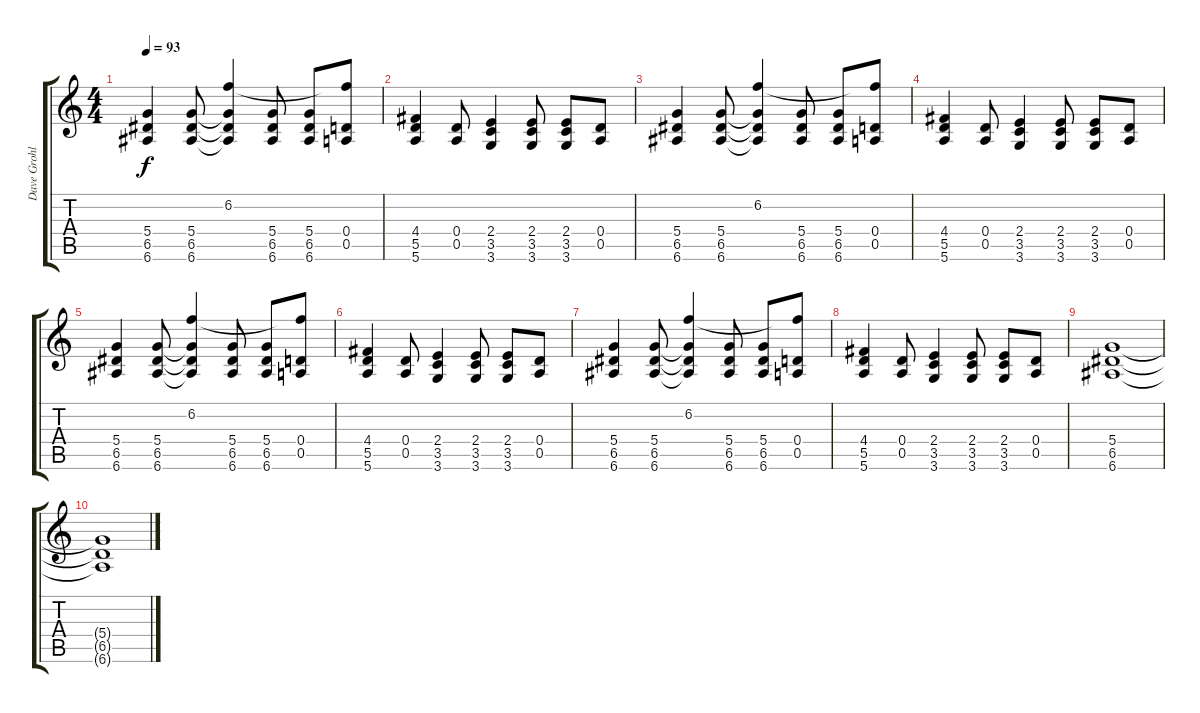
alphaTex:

\track ("Dave Grohl" "Dave Grohl") {instrument acousticguitarsteel}
\staff {score tabs}
\tuning (E4 B3 G3 D3 A2 E2) {hide}
\ts (4 4)
\tempo 93
\clef g2
\ks c
(5.4 6.5 6.6).4{dy f} (5.4 6.5 6.6).8 (6.2 5.4{t} 6.5{t} 6.6{t}).4 (5.4 6.5 6.6).8 (5.4 6.5 6.6).8 (6.2{t} 0.4 0.5).8 |
(4.4 5.5 5.6).4 (0.4 0.5).8 (2.4 3.5 3.6).4 (2.4 3.5 3.6).8 (2.4 3.5 3.6).8 (0.4 0.5).8 |
(5.4 6.5 6.6).4 (5.4 6.5 6.6).8 (6.2 5.4{t} 6.5{t} 6.6{t}).4 (5.4 6.5 6.6).8 (5.4 6.5 6.6).8 (6.2{t} 0.4 0.5).8 |
(4.4 5.5 5.6).4 (0.4 0.5).8 (2.4 3.5 3.6).4 (2.4 3.5 3.6).8 (2.4 3.5 3.6).8 (0.4 0.5).8 |
(5.4 6.5 6.6).4 (5.4 6.5 6.6).8 (6.2 5.4{t} 6.5{t} 6.6{t}).4 (5.4 6.5 6.6).8 (5.4 6.5 6.6).8 (6.2{t} 0.4 0.5).8 |
(4.4 5.5 5.6).4 (0.4 0.5).8 (2.4 3.5 3.6).4 (2.4 3.5 3.6).8 (2.4 3.5 3.6).8 (0.4 0.5).8 |
(5.4 6.5 6.6).4 (5.4 6.5 6.6).8 (6.2 5.4{t} 6.5{t} 6.6{t}).4 (5.4 6.5 6.6).8 (5.4 6.5 6.6).8 (6.2{t} 0.4 0.5).8 |
(4.4 5.5 5.6).4 (0.4 0.5).8 (2.4 3.5 3.6).4 (2.4 3.5 3.6).8 (2.4 3.5 3.6).8 (0.4 0.5).8 |
(5.4 6.5 6.6).1{volume 5} |
(5.4{t} 6.5{t} 6.6{t}).1
